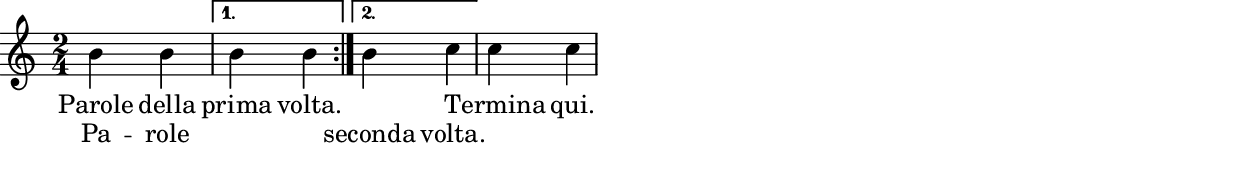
%% Generated by lilypond-book
%% Options: [exampleindent=10.16\mm,indent=0\mm,line-width=160\mm,paper-height=845.047\pt,paper-width=597.508\pt,papersize='(cons (* 597.508 pt) (* 845.047 pt)),quote,ragged-right]
\include "lilypond-book-preamble.ly"


% ****************************************************************
% Start cut-&-pastable-section
% ****************************************************************

#(ly:set-option 'eps-box-padding 3.000000)



\paper {
  #(set-paper-size '(cons (* 597.508 pt) (* 845.047 pt)))
  indent = 0\mm
  line-width = 160\mm
  % offset the left padding, also add 1mm as lilypond creates cropped
  % images with a little space on the right
  line-width = #(- line-width (* mm  3.000000) (* mm 1))
  line-width = 160\mm - 2.0 * 10.16\mm
  % offset the left padding, also add 1mm as lilypond creates cropped
  % images with a little space on the right
  line-width = #(- line-width (* mm  3.000000) (* mm 1))
  ragged-right = ##t
}

\layout {
  
}




% ****************************************************************
% ly snippet:
% ****************************************************************
\sourcefileline 1456
\score {
  <<
    \new Staff {
      \time 2/4
      \new Voice = "melody" {
  \relative {
    \repeat volta 2 { b'4 b }
    \alternative {
      \volta 1 { b b }
      \volta 2 { b c }
    }
    c4 c
  }
      }
    }
    \new Lyrics {
      \lyricsto "melody" {
  Parole della prima volta.
  \repeat unfold 2 { \skip 1 }
  Termina qui.
      }
    }
    \new Lyrics {
      \lyricsto "melody" {
  Pa -- role
  \repeat unfold 2 { \skip 1 }
  seconda volta.
      }
    }
  >>
}


% ****************************************************************
% end ly snippet
% ****************************************************************
